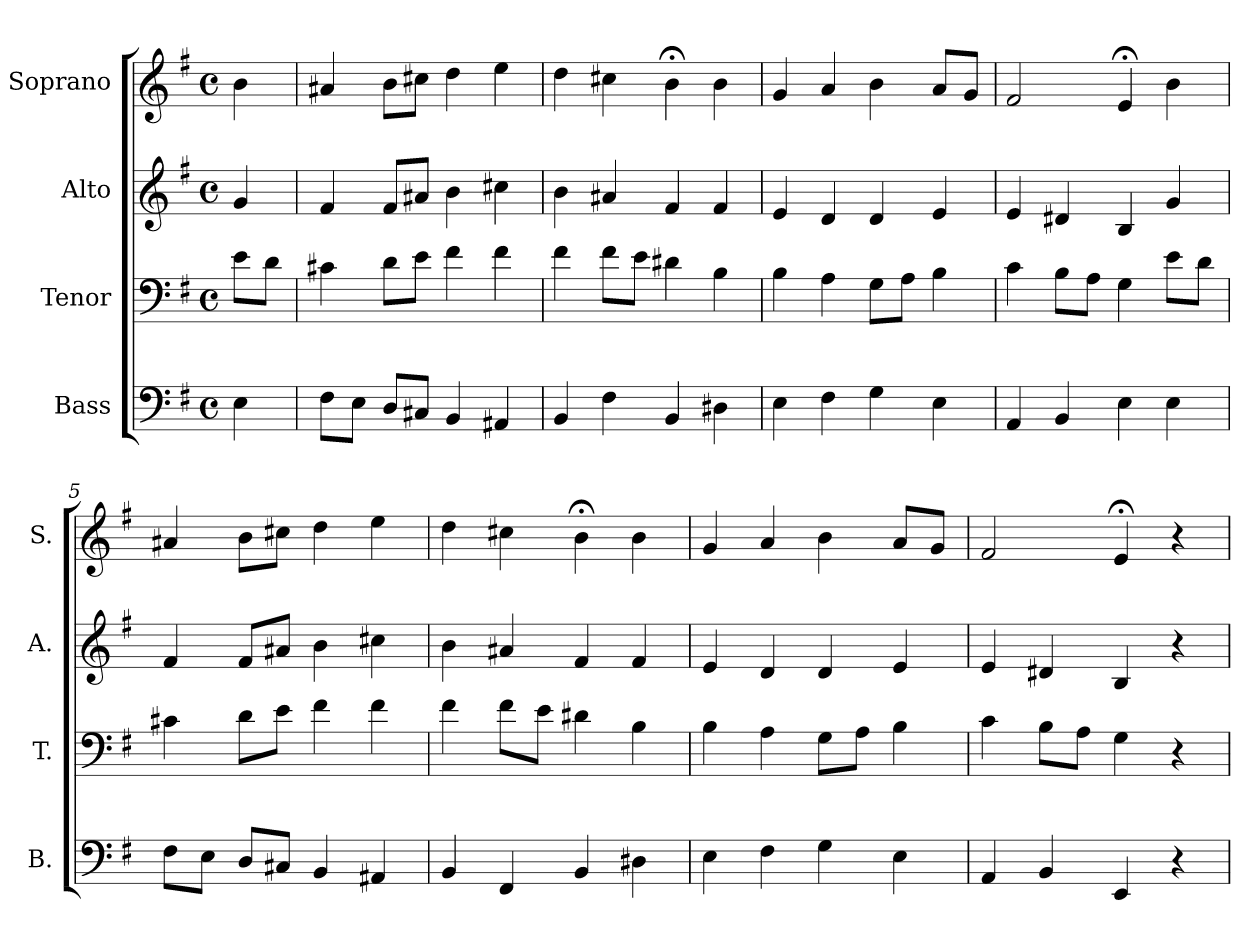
**kern	**kern	**kern	**kern
*part4	*part3	*part2	*part1
*staff4	*staff3	*staff2	*staff1
*I"Bass	*I"Tenor	*I"Alto	*I"Soprano
*I'B.	*I'T.	*I'A.	*I'S.
*clefF4	*clefF4	*clefG2	*clefG2
*k[f#]	*k[f#]	*k[f#]	*k[f#]
*e:	*e:	*e:	*e:
*M4/4	*M4/4	*M4/4	*M4/4
*met(c)	*met(c)	*met(c)	*met(c)
=	=	=	=
4E\	8e\L	4g/	4b\
.	8d\J	.	.
=1	=1	=1	=1
8F#\L	4c#X\	4f#/	4a#X/
8E\J	.	.	.
8D/L	8d\L	8f#/L	8b\L
8C#X/J	8e\J	8a#X/J	8cc#X\J
4BB/	4f#\	4b\	4dd\
4AA#X/	4f#\	4cc#X\	4ee\
=2	=2	=2	=2
4BB/	4f#\	4b\	4dd\
4F#\	8f#\L	4a#X/	4cc#X\
.	8e\J	.	.
4BB/	4d#X\	4f#/	4b;<\
4D#X\	4B\	4f#/	4b\
=3	=3	=3	=3
4E\	4B\	4e/	4g/
4F#\	4A\	4d/	4a/
4G\	8G\L	4d/	4b\
.	8A\J	.	.
4E\	4B\	4e/	8a/L
.	.	.	8g/J
!!LO:LB:g=z
=4	=4	=4	=4
4AA/	4c\	4e/	2f#/
4BB/	8B\L	4d#X/	.
.	8A\J	.	.
4E\	4G\	4B/	4e;</
4E\	8e\L	4g/	4b\
.	8d\J	.	.
=5	=5	=5	=5
8F#\L	4c#X\	4f#/	4a#X/
8E\J	.	.	.
8D/L	8d\L	8f#/L	8b\L
8C#X/J	8e\J	8a#X/J	8cc#X\J
4BB/	4f#\	4b\	4dd\
4AA#X/	4f#\	4cc#X\	4ee\
=6	=6	=6	=6
4BB/	4f#\	4b\	4dd\
4FF#/	8f#\L	4a#X/	4cc#X\
.	8e\J	.	.
4BB/	4d#X\	4f#/	4b;<\
4D#X\	4B\	4f#/	4b\
=7	=7	=7	=7
4E\	4B\	4e/	4g/
4F#\	4A\	4d/	4a/
4G\	8G\L	4d/	4b\
.	8A\J	.	.
4E\	4B\	4e/	8a/L
.	.	.	8g/J
!!LO:LB:g=z
=8	=8	=8	=8
4AA/	4c\	4e/	2f#/
4BB/	8B\L	4d#X/	.
.	8A\J	.	.
4EE/	4G\	4B/	4e;</
4r	4r	4r	4r
=	=	=	=
*-	*-	*-	*-
